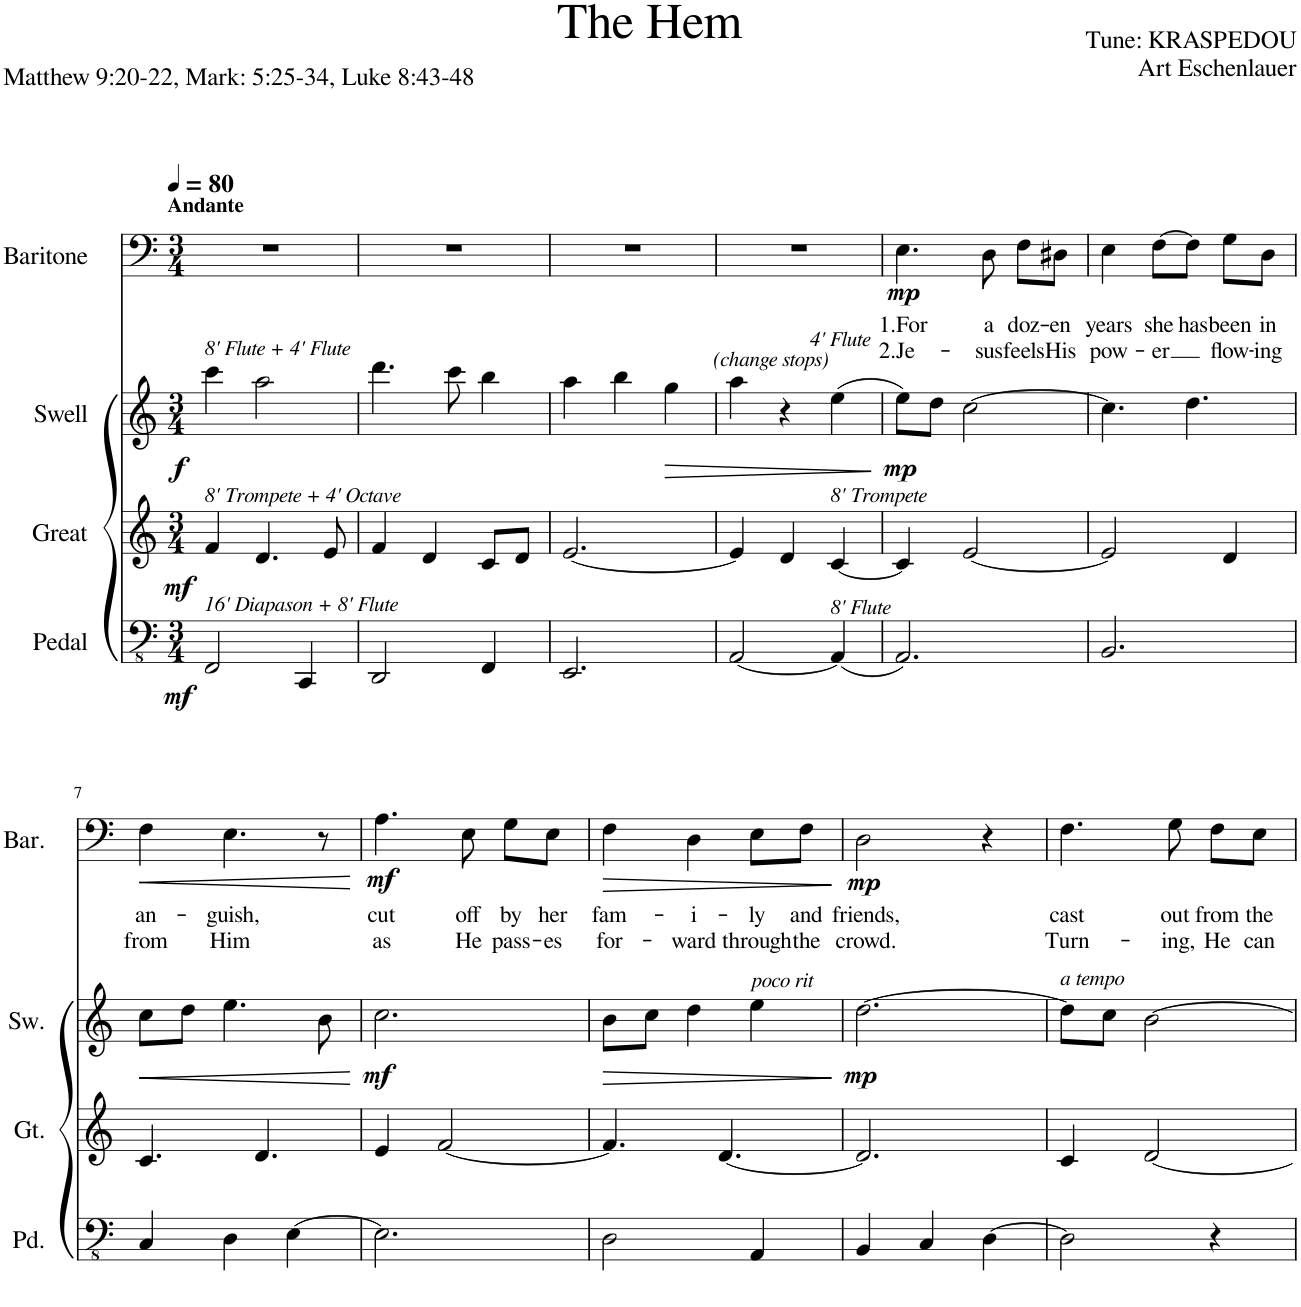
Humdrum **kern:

**kern	**dynam	**kern	**dynam	**kern	**dynam	**kern	**text	**text	**dynam
*part4	*part4	*part3	*part3	*part2	*part2	*part1	*part1	*part1	*part1
*staff4	*staff4	*staff3	*staff3	*staff2	*staff2	*staff1	*staff1	*staff1	*staff1
*I"Pedal	*	*I"Great	*	*I"Swell	*	*I"Baritone	*	*	*
*I'Pd.	*	*I'Gt.	*	*I'Sw.	*	*I'Bar.	*	*	*
*clefFv4	*	*clefG2	*	*clefG2	*	*clefF4	*	*	*
*k[]	*	*k[]	*	*k[]	*	*k[]	*	*	*
*M3/4	*	*M3/4	*	*M3/4	*	*M3/4	*	*	*
*MM80	*	*MM80	*	*MM80	*	*MM80	*	*	*
=1	=1	=1	=1	=1	=1	=1	=1	=1	=1
!	!	!	!	!	!	!LO:TX:a:B:t=Andante	!	!	!
!	!	!	!	!LO:TX:a:i:t=8' Flute + 4' Flute	!	!	!	!	!
!	!	!LO:TX:a:i:t=8' Trompete + 4' Octave	!	!	!	!	!	!	!
!LO:TX:a:i:t=16' Diapason + 8' Flute	!	!	!	!	!	!	!	!	!
!	!LO:DY:b	!	!LO:DY:b	!	!LO:DY:b	!	!	!	!
2FFF/	mf	4f/	mf	4ccc\	f	2.r	.	.	.
.	.	4.d/	.	2aa\	.	.	.	.	.
4CCC/	.	.	.	.	.	.	.	.	.
.	.	8e/	.	.	.	.	.	.	.
=2	=2	=2	=2	=2	=2	=2	=2	=2	=2
2DDD/	.	4f/	.	4.ddd\	.	2.r	.	.	.
.	.	4d/	.	.	.	.	.	.	.
.	.	.	.	8ccc\	.	.	.	.	.
4FFF/	.	8c/L	.	4bb\	.	.	.	.	.
.	.	8d/J	.	.	.	.	.	.	.
=3	=3	=3	=3	=3	=3	=3	=3	=3	=3
2.EEE/	.	[2.e/	.	4aa\	.	2.r	.	.	.
.	.	.	.	4bb\	.	.	.	.	.
!	!	!	!	!	!LO:HP:b	!	!	!	!
.	.	.	.	4gg\	>	.	.	.	.
=4	=4	=4	=4	=4	=4	=4	=4	=4	=4
!	!	!	!	!LO:TX:a:i:t=(change stops)	!	!	!	!	!
[2AAA/	.	4e/]	.	4aa\	.	2.r	.	.	.
.	.	4d/	.	4r	.	.	.	.	.
!	!	!	!	!LO:TX:a:i:t=4' Flute	!	!	!	!	!
!	!	!LO:TX:a:i:t=8' Trompete	!	!	!	!	!	!	!
!LO:TX:a:i:t=8' Flute	!	!	!	!	!	!	!	!	!
(4AAA/]	.	[4c/	.	(4ee\	.	.	.	.	.
.	.	.	.	.	]	.	.	.	.
=5	=5	=5	=5	=5	=5	=5	=5	=5	=5
!	!	!	!	!	!LO:DY:b	!	!LO:LY:b	!LO:LY:b	!LO:DY:b
2.AAA/)	.	4c/]	.	8ee\L)	mp	4.E\	1.For	2.Je-	mp
.	.	.	.	8dd\J	.	.	.	.	.
.	.	[2e/	.	[2cc\	.	.	.	.	.
!	!	!	!	!	!	!	!LO:LY:b	!LO:LY:b	!
.	.	.	.	.	.	8D\	a	-sus	.
!	!	!	!	!	!	!	!LO:LY:b	!LO:LY:b	!
.	.	.	.	.	.	8F\L	doz-	feels	.
!	!	!	!	!	!	!	!LO:LY:b	!LO:LY:b	!
.	.	.	.	.	.	8D#X\J	-en	His	.
=6	=6	=6	=6	=6	=6	=6	=6	=6	=6
!	!	!	!	!	!	!	!LO:LY:b	!LO:LY:b	!
2.BBB/	.	2e/]	.	4.cc\]	.	4E\	years	pow-	.
!	!	!	!	!	!	!	!LO:LY:b	!LO:LY:b	!
.	.	.	.	.	.	[8F\L	she	-er	.
!	!	!	!	!	!	!	!LO:LY:b	!	!
.	.	.	.	4.dd\	.	8F\J]	has	.	.
!	!	!	!	!	!	!	!LO:LY:b	!LO:LY:b	!
.	.	4d/	.	.	.	8G\L	been	flow-	.
!	!	!	!	!	!	!	!LO:LY:b	!LO:LY:b	!
.	.	.	.	.	.	8D\J	in	-ing	.
!!LO:LB:g=z
=7	=7	=7	=7	=7	=7	=7	=7	=7	=7
!	!	!	!	!	!LO:HP:b	!	!LO:LY:b	!LO:LY:b	!LO:HP:b
4CC/	.	4.c/	.	8cc\L	<	4F\	an-	from	<
.	.	.	.	8dd\J	.	.	.	.	.
!	!	!	!	!	!	!	!LO:LY:b	!LO:LY:b	!
4DD\	.	.	.	4.ee\	.	4.E\	-guish,	Him	.
.	.	4.d/	.	.	.	.	.	.	.
[4EE\	.	.	.	.	.	.	.	.	.
.	.	.	.	8b\	.	8r	.	.	.
.	.	.	.	.	[	.	.	.	[
=8	=8	=8	=8	=8	=8	=8	=8	=8	=8
!	!	!	!	!	!LO:DY:b	!	!LO:LY:b	!LO:LY:b	!LO:DY:b
2.EE\]	.	4e/	.	2.cc\	mf	4.A\	cut	as	mf
.	.	[2f/	.	.	.	.	.	.	.
!	!	!	!	!	!	!	!LO:LY:b	!LO:LY:b	!
.	.	.	.	.	.	8E\	off	He	.
!	!	!	!	!	!	!	!LO:LY:b	!LO:LY:b	!
.	.	.	.	.	.	8G\L	by	pass-	.
!	!	!	!	!	!	!	!LO:LY:b	!LO:LY:b	!
.	.	.	.	.	.	8E\J	her	-es	.
=9	=9	=9	=9	=9	=9	=9	=9	=9	=9
!	!	!	!	!	!LO:HP:b	!	!LO:LY:b	!LO:LY:b	!LO:HP:b
2DD\	.	4.f/]	.	8b\L	>	4F\	fam-	for-	>
.	.	.	.	8cc\J	.	.	.	.	.
!	!	!	!	!	!	!	!LO:LY:b	!LO:LY:b	!
.	.	.	.	4dd\	.	4D\	-i-	-ward	.
.	.	[4.d/	.	.	.	.	.	.	.
!	!	!	!	!LO:TX:a:i:t=poco rit	!	!	!	!	!
!	!	!	!	!	!	!	!LO:LY:b	!LO:LY:b	!
4AAA/	.	.	.	4ee\	.	8E\L	-ly	through	.
!	!	!	!	!	!	!	!LO:LY:b	!LO:LY:b	!
.	.	.	.	.	.	8F\J	and	the	.
.	.	.	.	.	]	.	.	.	]
=10	=10	=10	=10	=10	=10	=10	=10	=10	=10
!	!	!	!	!	!LO:DY:b	!	!LO:LY:b	!LO:LY:b	!LO:DY:b
4BBB/	.	2.d/]	.	[2.dd\	mp	2D\	friends,	crowd.	mp
4CC/	.	.	.	.	.	.	.	.	.
[4DD\	.	.	.	.	.	4r	.	.	.
=11	=11	=11	=11	=11	=11	=11	=11	=11	=11
!	!	!	!	!LO:TX:a:i:t=a tempo	!	!	!	!	!
!	!	!	!	!	!	!	!LO:LY:b	!LO:LY:b	!
2DD\]	.	4c/	.	8dd\L]	.	4.F\	cast	Turn-	.
.	.	.	.	8cc\J	.	.	.	.	.
.	.	[2d/	.	[2b\	.	.	.	.	.
!	!	!	!	!	!	!	!LO:LY:b	!LO:LY:b	!
.	.	.	.	.	.	8G\	out	-ing,	.
!	!	!	!	!	!	!	!LO:LY:b	!LO:LY:b	!
4r	.	.	.	.	.	8F\L	from	He	.
!	!	!	!	!	!	!	!LO:LY:b	!LO:LY:b	!
.	.	.	.	.	.	8E\J	the	can	.
=	=	=	=	=	=	=	=	=	=
*-	*-	*-	*-	*-	*-	*-	*-	*-	*-
